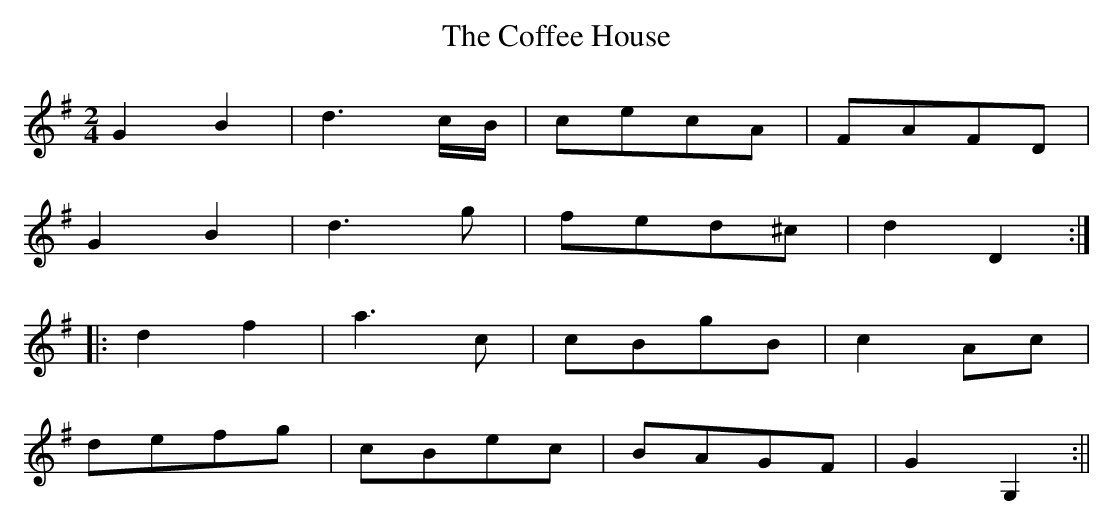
X:1
T:Coffee House, The
M:2/4
L:1/8
K:G
G2B2|d3 c/B/|cecA|FAFD|
G2B2|d3g|fed^c|d2 D2:|
|:d2f2|a3c|cBgB|c2 Ac|
defg|cBec|BAGF|G2 G,2:||
